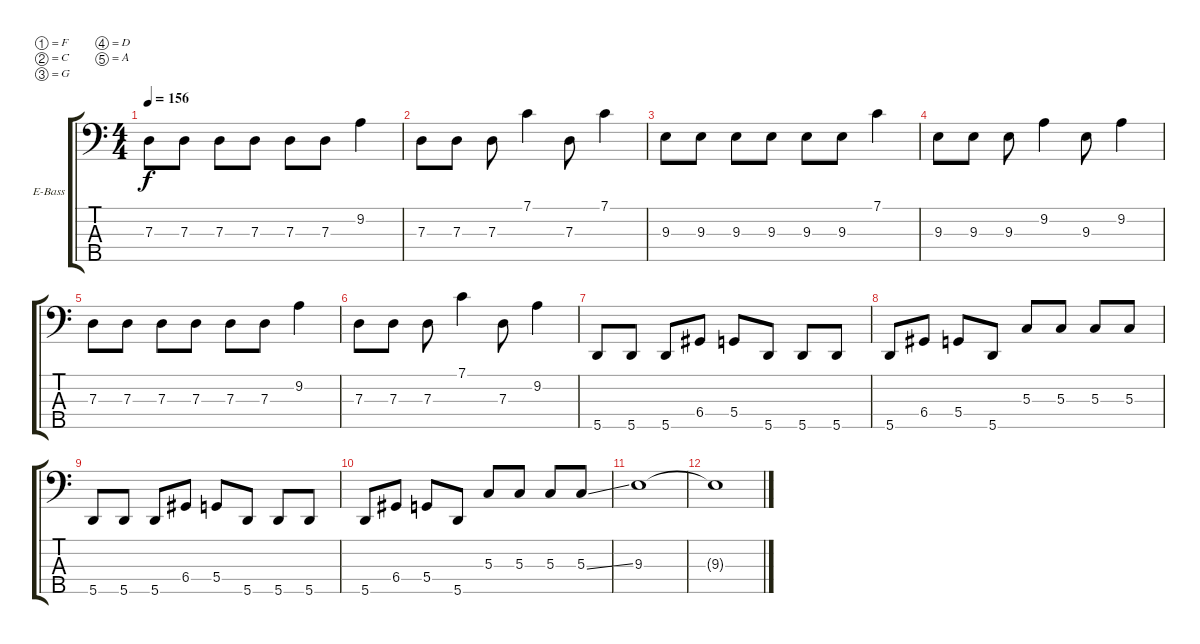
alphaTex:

\bracketExtendMode groupsimilarinstruments
\firstSystemTrackNameOrientation horizontal
\otherSystemsTrackNameOrientation horizontal
\track ("Bass" "E-Bass") {instrument electricbassfinger}
\staff {score tabs}
\tuning (F2 C2 G1 D1 A0)
\ts (4 4)
\tempo 156
\clef f4
\ks c
7.3.8{dy f} 7.3.8 7.3.8 7.3.8 7.3.8 7.3.8 9.2.4 |
7.3.8 7.3.8 7.3.8 7.1.4 7.3.8 7.1.4 |
9.3.8 9.3.8 9.3.8 9.3.8 9.3.8 9.3.8 7.1.4 |
9.3.8 9.3.8 9.3.8 9.2.4 9.3.8 9.2.4 |
7.3.8 7.3.8 7.3.8 7.3.8 7.3.8 7.3.8 9.2.4 |
7.3.8 7.3.8 7.3.8 7.1.4 7.3.8 9.2.4 |
5.5.8 5.5.8 5.5.8 6.4.8 5.4.8 5.5.8 5.5.8 5.5.8 |
5.5.8 6.4.8 5.4.8 5.5.8 5.3.8 5.3.8 5.3.8 5.3.8 |
5.5.8 5.5.8 5.5.8 6.4.8 5.4.8 5.5.8 5.5.8 5.5.8 |
5.5.8 6.4.8 5.4.8 5.5.8 5.3.8 5.3.8 5.3.8 5.3{ss}.8 |
9.3.1 |
9.3{t}.1
